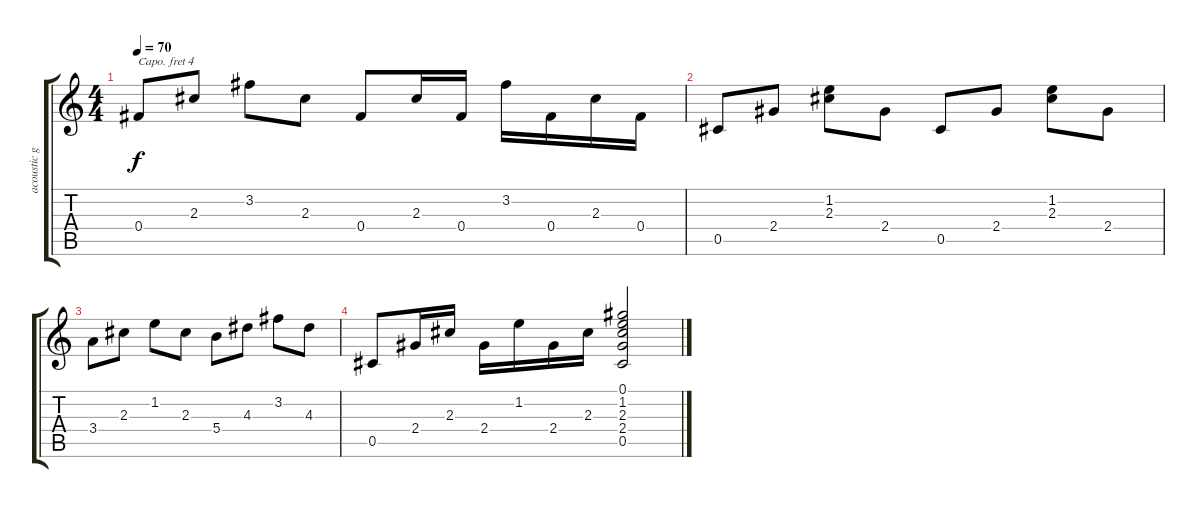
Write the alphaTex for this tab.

\track ("acoustic guitar" "acoustic g") {instrument acousticguitarsteel}
\staff {score tabs}
\capo 4
\tuning (E4 B3 G3 D3 A2 E2) {hide}
\ts (4 4)
\tempo 70
\clef g2
\ks c
0.4.8{dy f} 2.3.8 3.2.8 2.3.8 0.4.8 2.3.16 0.4.16 3.2.16 0.4.16 2.3.16 0.4.16 |
0.5.8 2.4.8 (1.2 2.3).8 2.4.8 0.5.8 2.4.8 (1.2 2.3).8 2.4.8 |
3.4.8 2.3.8 1.2.8 2.3.8 5.4.8 4.3.8 3.2.8 4.3.8 |
0.5.8 2.4.16 2.3.16 2.4.16 1.2.16 2.4.16 2.3.16 (0.1 1.2 2.3 2.4 0.5).2
